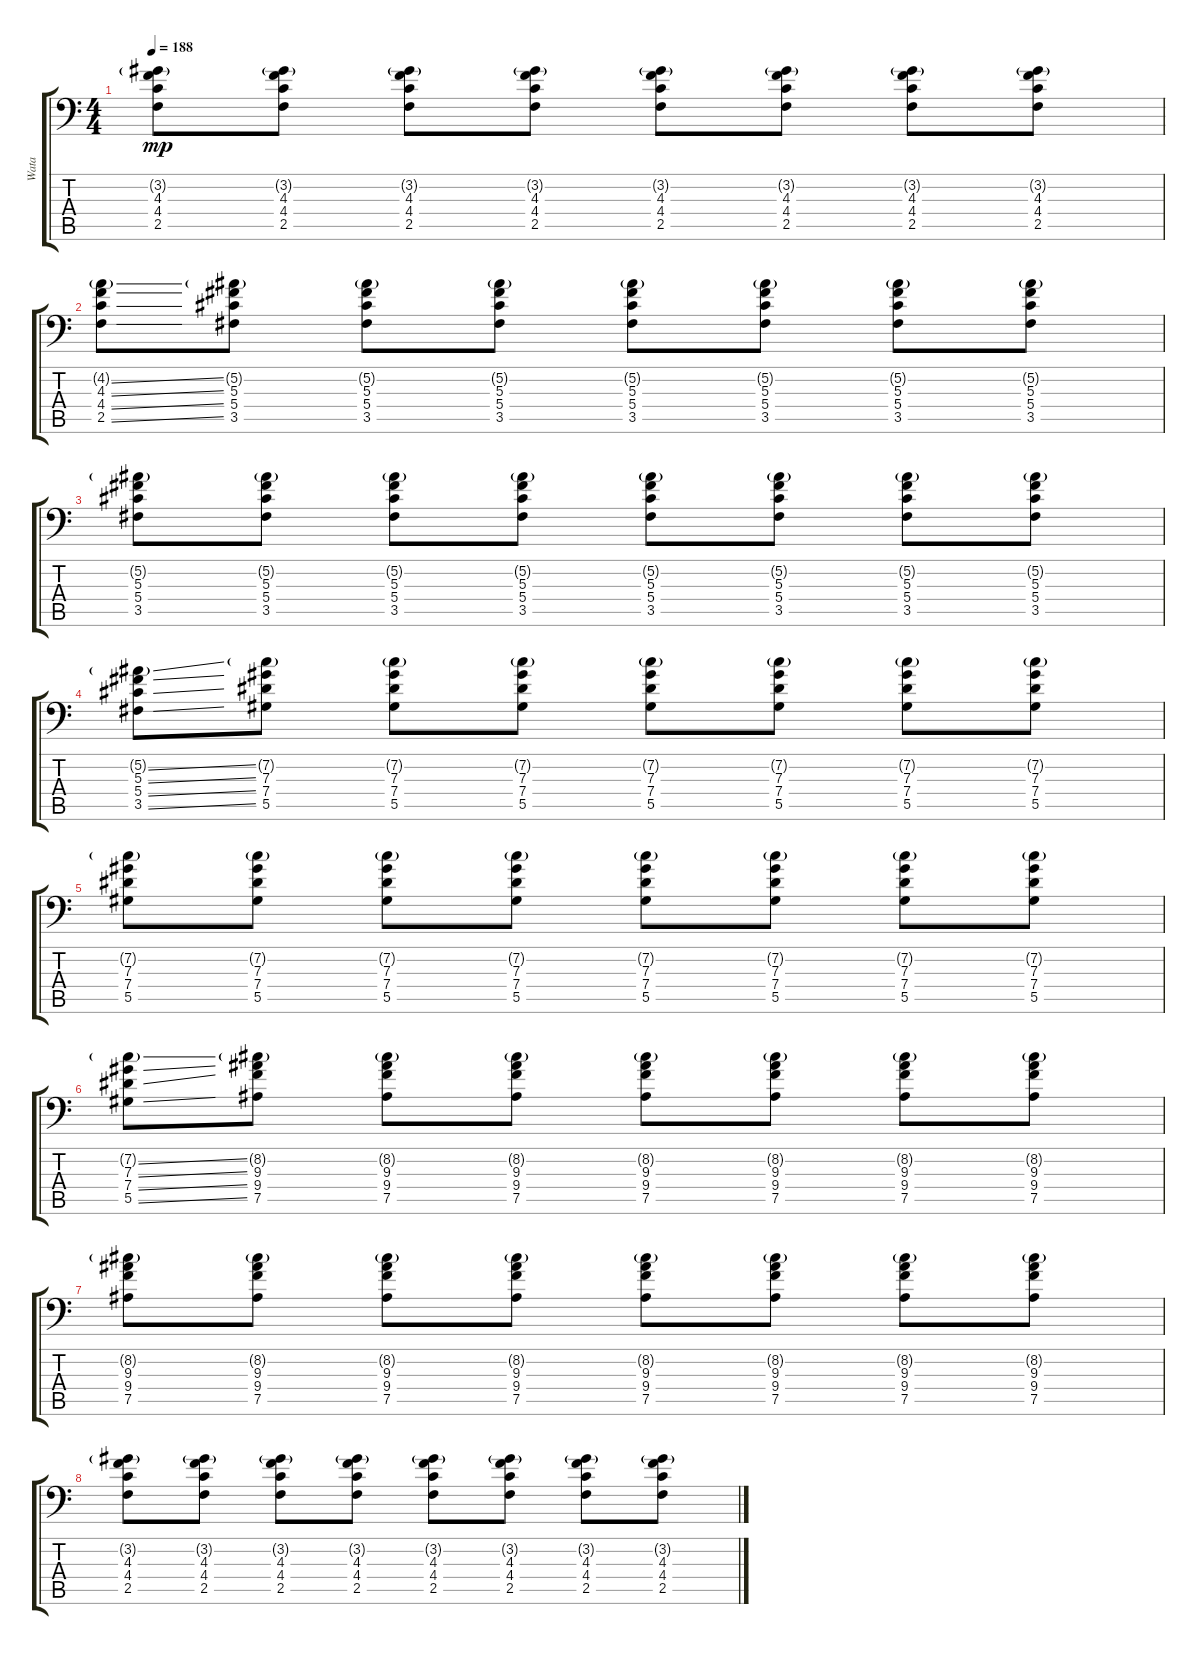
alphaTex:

\track ("Wata" "Wata") {instrument distortionguitar}
\staff {score tabs}
\tuning (Bb3 F3 Db3 Ab2 Eb2 Bb1) {hide}
\ts (4 4)
\tempo 188
\clef f4
\ks c
(3.2{g} 4.3 4.4 2.5).8{dy mp} (3.2{g} 4.3 4.4 2.5).8 (3.2{g} 4.3 4.4 2.5).8 (3.2{g} 4.3 4.4 2.5).8 (3.2{g} 4.3 4.4 2.5).8 (3.2{g} 4.3 4.4 2.5).8 (3.2{g} 4.3 4.4 2.5).8 (3.2{g} 4.3 4.4 2.5).8 |
(4.2{ss g} 4.3{ss} 4.4{ss} 2.5{ss}).8 (5.2{g} 5.3 5.4 3.5).8 (5.2{g} 5.3 5.4 3.5).8 (5.2{g} 5.3 5.4 3.5).8 (5.2{g} 5.3 5.4 3.5).8 (5.2{g} 5.3 5.4 3.5).8 (5.2{g} 5.3 5.4 3.5).8 (5.2{g} 5.3 5.4 3.5).8 |
(5.2{g} 5.3 5.4 3.5).8 (5.2{g} 5.3 5.4 3.5).8 (5.2{g} 5.3 5.4 3.5).8 (5.2{g} 5.3 5.4 3.5).8 (5.2{g} 5.3 5.4 3.5).8 (5.2{g} 5.3 5.4 3.5).8 (5.2{g} 5.3 5.4 3.5).8 (5.2{g} 5.3 5.4 3.5).8 |
(5.2{ss g} 5.3{ss} 5.4{ss} 3.5{ss}).8 (7.2{g} 7.3 7.4 5.5).8 (7.2{g} 7.3 7.4 5.5).8 (7.2{g} 7.3 7.4 5.5).8 (7.2{g} 7.3 7.4 5.5).8 (7.2{g} 7.3 7.4 5.5).8 (7.2{g} 7.3 7.4 5.5).8 (7.2{g} 7.3 7.4 5.5).8 |
(7.2{g} 7.3 7.4 5.5).8 (7.2{g} 7.3 7.4 5.5).8 (7.2{g} 7.3 7.4 5.5).8 (7.2{g} 7.3 7.4 5.5).8 (7.2{g} 7.3 7.4 5.5).8 (7.2{g} 7.3 7.4 5.5).8 (7.2{g} 7.3 7.4 5.5).8 (7.2{g} 7.3 7.4 5.5).8 |
(7.2{ss g} 7.3{ss} 7.4{ss} 5.5{ss}).8 (8.2{g} 9.3 9.4 7.5).8 (8.2{g} 9.3 9.4 7.5).8 (8.2{g} 9.3 9.4 7.5).8 (8.2{g} 9.3 9.4 7.5).8 (8.2{g} 9.3 9.4 7.5).8 (8.2{g} 9.3 9.4 7.5).8 (8.2{g} 9.3 9.4 7.5).8 |
(8.2{g} 9.3 9.4 7.5).8 (8.2{g} 9.3 9.4 7.5).8 (8.2{g} 9.3 9.4 7.5).8 (8.2{g} 9.3 9.4 7.5).8 (8.2{g} 9.3 9.4 7.5).8 (8.2{g} 9.3 9.4 7.5).8 (8.2{g} 9.3 9.4 7.5).8 (8.2{g} 9.3 9.4 7.5).8 |
(3.2{g} 4.3 4.4 2.5).8 (3.2{g} 4.3 4.4 2.5).8 (3.2{g} 4.3 4.4 2.5).8 (3.2{g} 4.3 4.4 2.5).8 (3.2{g} 4.3 4.4 2.5).8 (3.2{g} 4.3 4.4 2.5).8 (3.2{g} 4.3 4.4 2.5).8 (3.2{g} 4.3 4.4 2.5).8
